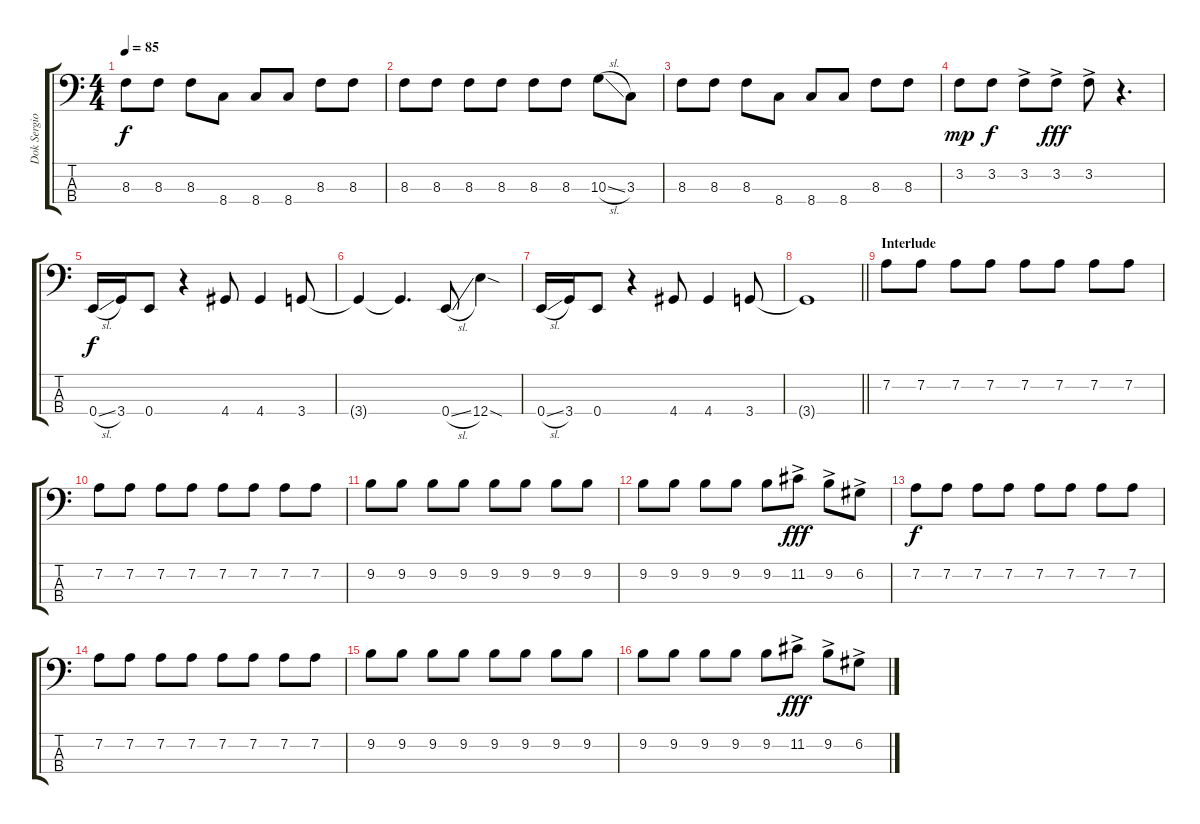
\track ("Dok Sergio" "Dok Sergio") {instrument electricbassfinger}
\staff {score tabs}
\tuning (G2 D2 A1 E1) {hide}
\ts (4 4)
\tempo 85
\clef f4
\ks c
8.3.8{dy f} 8.3.8 8.3.8 8.4.8 8.4.8 8.4.8 8.3.8 8.3.8 |
8.3.8 8.3.8 8.3.8 8.3.8 8.3.8 8.3.8 10.3{sl}.8 3.3.8 |
8.3.8 8.3.8 8.3.8 8.4.8 8.4.8 8.4.8 8.3.8 8.3.8 |
3.2.8{dy mp} 3.2.8{dy f} 3.2{ac}.8 3.2{ac}.8{dy fff} 3.2{ac}.8 r.4{d} |
0.4{sl}.16{dy f} 3.4.16 0.4.8 r.4 4.4.8 4.4.4 3.4.8 |
3.4{t}.4 3.4{t}.4{d} 0.4{sl}.8 12.4{sod}.4 |
0.4{sl}.16 3.4.16 0.4.8 r.4 4.4.8 4.4.4 3.4.8 |
\barLineRight lightlight
3.4{t}.1 |
\section ("" "Interlude")
7.2.8 7.2.8 7.2.8 7.2.8 7.2.8 7.2.8 7.2.8 7.2.8 |
7.2.8 7.2.8 7.2.8 7.2.8 7.2.8 7.2.8 7.2.8 7.2.8 |
9.2.8 9.2.8 9.2.8 9.2.8 9.2.8 9.2.8 9.2.8 9.2.8 |
9.2.8 9.2.8 9.2.8 9.2.8 9.2.8 11.2{ac}.8{dy fff} 9.2{ac}.8 6.2{ac}.8 |
7.2.8{dy f} 7.2.8 7.2.8 7.2.8 7.2.8 7.2.8 7.2.8 7.2.8 |
7.2.8 7.2.8 7.2.8 7.2.8 7.2.8 7.2.8 7.2.8 7.2.8 |
9.2.8 9.2.8 9.2.8 9.2.8 9.2.8 9.2.8 9.2.8 9.2.8 |
9.2.8 9.2.8 9.2.8 9.2.8 9.2.8 11.2{ac}.8{dy fff} 9.2{ac}.8 6.2{ac}.8
